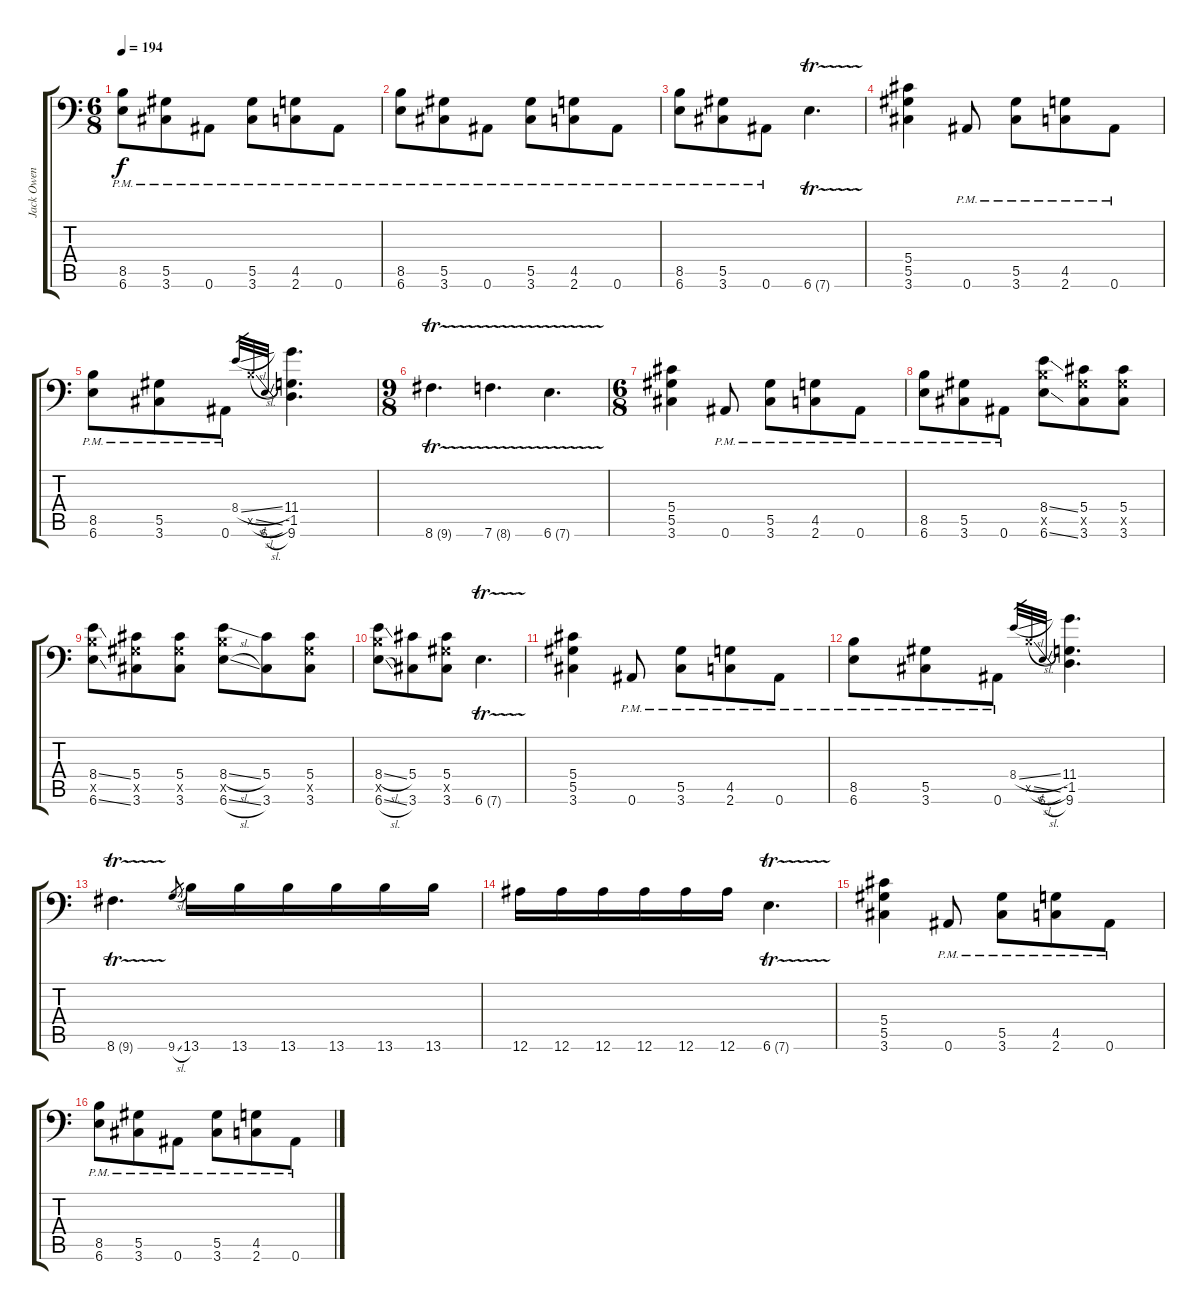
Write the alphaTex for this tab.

\track ("Jack Owen" "Jack Owen") {instrument distortionguitar}
\staff {score tabs}
\tuning (Bb3 F3 Db3 Ab2 Eb2 Bb1) {hide}
\ts (6 8)
\tempo 194
\clef f4
\ks c
(8.5{pm} 6.6{pm}).8{dy f} (5.5{pm} 3.6{pm}).8 0.6{pm}.8 (5.5{pm} 3.6{pm}).8 (4.5{pm} 2.6{pm}).8 0.6{pm}.8 |
(8.5{pm} 6.6{pm}).8 (5.5{pm} 3.6{pm}).8 0.6{pm}.8 (5.5{pm} 3.6{pm}).8 (4.5{pm} 2.6{pm}).8 0.6{pm}.8 |
(8.5{pm} 6.6{pm}).8 (5.5{pm} 3.6{pm}).8 0.6{pm}.8 6.6{tr (7 16)}.4{d} |
(5.4 5.5 3.6).4 0.6{pm}.8 (5.5{pm} 3.6{pm}).8 (4.5{pm} 2.6{pm}).8 0.6{pm}.8 |
(8.5{pm} 6.6{pm}).8 (5.5{pm} 3.6{pm}).8 0.6{pm}.8 8.4{sl}.32{gr} 8.5{sl x}.32{gr} 6.6{sl}.32{gr} (11.4 -1.5 9.6).4{d} |
\ts (9 8)
8.6{tr (9 16)}.4{d} 7.6{tr (8 16)}.4{d} 6.6{tr (7 16)}.4{d} |
\ts (6 8)
(5.4 5.5 3.6).4 0.6{pm}.8 (5.5{pm} 3.6{pm}).8 (4.5{pm} 2.6{pm}).8 0.6{pm}.8 |
(8.5{pm} 6.6{pm}).8 (5.5{pm} 3.6{pm}).8 0.6{pm}.8 (8.4{ss} 8.5{x} 6.6{ss}).8 (5.4 5.5{x} 3.6).8 (5.4 5.5{x} 3.6).8 |
(8.4{ss} 8.5{x} 6.6{ss}).8 (5.4 5.5{x} 3.6).8 (5.4 5.5{x} 3.6).8 (8.4{sl} 8.5{x} 6.6{sl}).8 (5.4 3.6).8 (5.4 5.5{x} 3.6).8 |
(8.4{sl} 8.5{x} 6.6{sl}).8 (5.4 3.6).8 (5.4 5.5{x} 3.6).8 6.6{tr (7 16)}.4{d} |
(5.4 5.5 3.6).4 0.6{pm}.8 (5.5{pm} 3.6{pm}).8 (4.5{pm} 2.6{pm}).8 0.6{pm}.8 |
(8.5{pm} 6.6{pm}).8 (5.5{pm} 3.6{pm}).8 0.6{pm}.8 8.4{sl}.32{gr} 8.5{sl x}.32{gr} 6.6{sl}.32{gr} (11.4 -1.5 9.6).4{d} |
8.6{tr (9 16)}.4{d} 9.6{sl}.8{gr} 13.6.16 13.6.16 13.6.16 13.6.16 13.6.16 13.6.16 |
12.6.16 12.6.16 12.6.16 12.6.16 12.6.16 12.6.16 6.6{tr (7 16)}.4{d} |
(5.4 5.5 3.6).4 0.6{pm}.8 (5.5{pm} 3.6{pm}).8 (4.5{pm} 2.6{pm}).8 0.6{pm}.8 |
(8.5{pm} 6.6{pm}).8 (5.5{pm} 3.6{pm}).8 0.6{pm}.8 (5.5{pm} 3.6{pm}).8 (4.5{pm} 2.6{pm}).8 0.6{pm}.8
